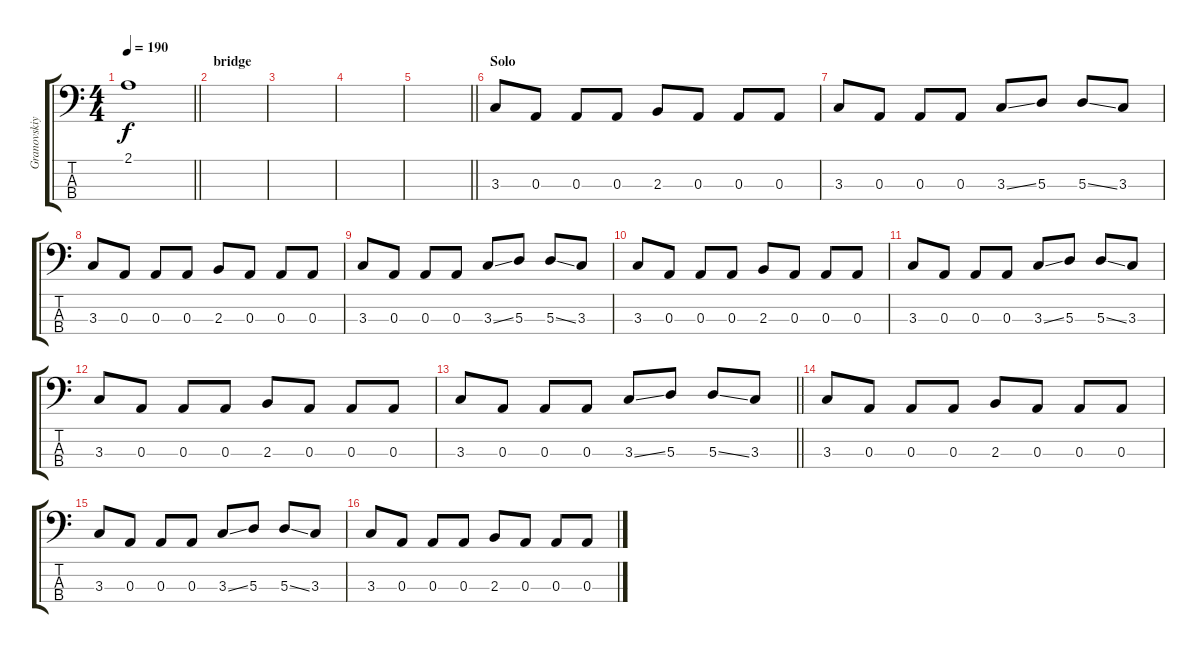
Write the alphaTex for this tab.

\track ("Granovskiy" "Granovskiy") {instrument electricbassfinger}
\staff {score tabs}
\tuning (G2 D2 A1 E1) {hide}
\ts (4 4)
\tempo 190
\clef f4
\barLineRight lightlight
\ks c
2.1{t}.1{dy f} |
\section ("" "bridge")
|
|
|
\barLineRight lightlight
|
\section ("" "Solo")
3.3.8 0.3.8 0.3.8 0.3.8 2.3.8 0.3.8 0.3.8 0.3.8 |
3.3.8 0.3.8 0.3.8 0.3.8 3.3{ss}.8 5.3.8 5.3{ss}.8 3.3.8 |
3.3.8 0.3.8 0.3.8 0.3.8 2.3.8 0.3.8 0.3.8 0.3.8 |
3.3.8 0.3.8 0.3.8 0.3.8 3.3{ss}.8 5.3.8 5.3{ss}.8 3.3.8 |
3.3.8 0.3.8 0.3.8 0.3.8 2.3.8 0.3.8 0.3.8 0.3.8 |
3.3.8 0.3.8 0.3.8 0.3.8 3.3{ss}.8 5.3.8 5.3{ss}.8 3.3.8 |
3.3.8 0.3.8 0.3.8 0.3.8 2.3.8 0.3.8 0.3.8 0.3.8 |
\barLineRight lightlight
3.3.8 0.3.8 0.3.8 0.3.8 3.3{ss}.8 5.3.8 5.3{ss}.8 3.3.8 |
3.3.8 0.3.8 0.3.8 0.3.8 2.3.8 0.3.8 0.3.8 0.3.8 |
3.3.8 0.3.8 0.3.8 0.3.8 3.3{ss}.8 5.3.8 5.3{ss}.8 3.3.8 |
3.3.8 0.3.8 0.3.8 0.3.8 2.3.8 0.3.8 0.3.8 0.3.8
